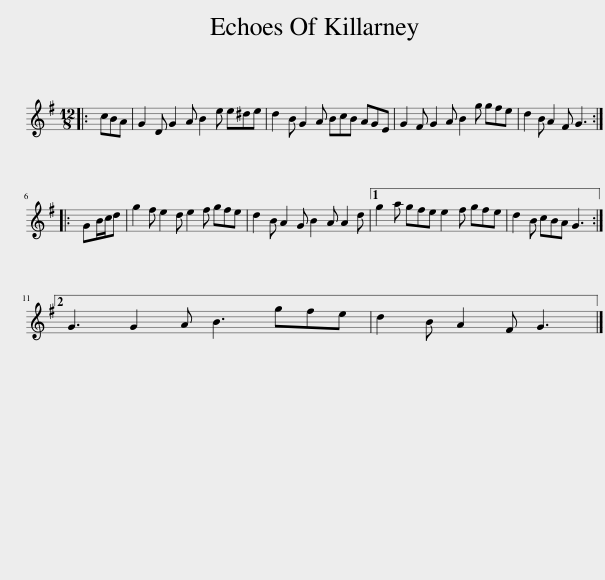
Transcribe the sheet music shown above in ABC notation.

X:1
L:1/8
M:12/8
I:linebreak $
K:G
V:1 treble
V:1
|: cBA | G2 D G2 A B2 e e^de | d2 B G2 A BcB AGE | G2 F G2 A B2 g gfe | d2 B A2 F G3 ::$ %5
 GB/c/d | g2 f e2 d e2 f gfe | d2 B A2 G B2 A A2 d |1 g2 a gfe e2 f gfe | d2 B cBA G3 :|2$ %10
 G3 G2 A B3 gfe | d2 B A2 F G3 |] %12
